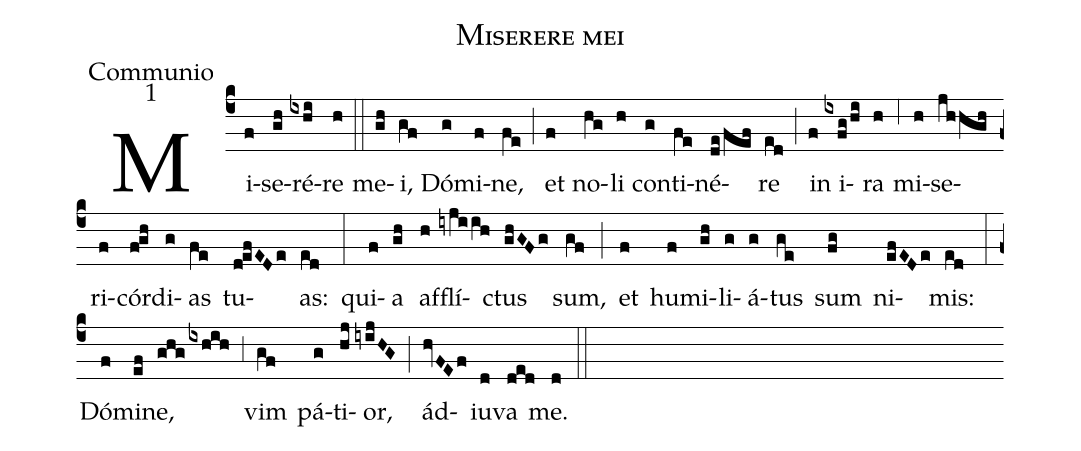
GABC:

name:Miserere mei;
office-part:Communio;
mode:1;
%%
(c4) Mi(f)se(gh)ré(ixhi)re(h) (::)
me(gh)i,(gf) Dó(g)mi(f)ne,(fe) (;) et(f) no(hg)li(h) con(g)ti(fe)né(de/fef)re(ed) (;) in(f) i(ixfg/hi)ra(h) (,6) mi(h)se(jhhgh)ri(f)cór(f!gh)di(g)as(fe) tu(d!efEDe)as:(ed) (:)
qui(f)a(gh) af(h)flí(iyjiih)ctus(ghGFg) sum,(gf) (;) et(f) hu(f)mi(gh)li(g)á(g)tus(ge) sum(fg) ni(efEDe)mis:(ed) (:)
Dó(f)mi(ef)ne,(ghg/ixhih) (,3) vim(gf) pá(g)ti(hj)or,(iyijHG) (;) ád(hvFEf)iu(d)va(ded) me.(d) (::)
